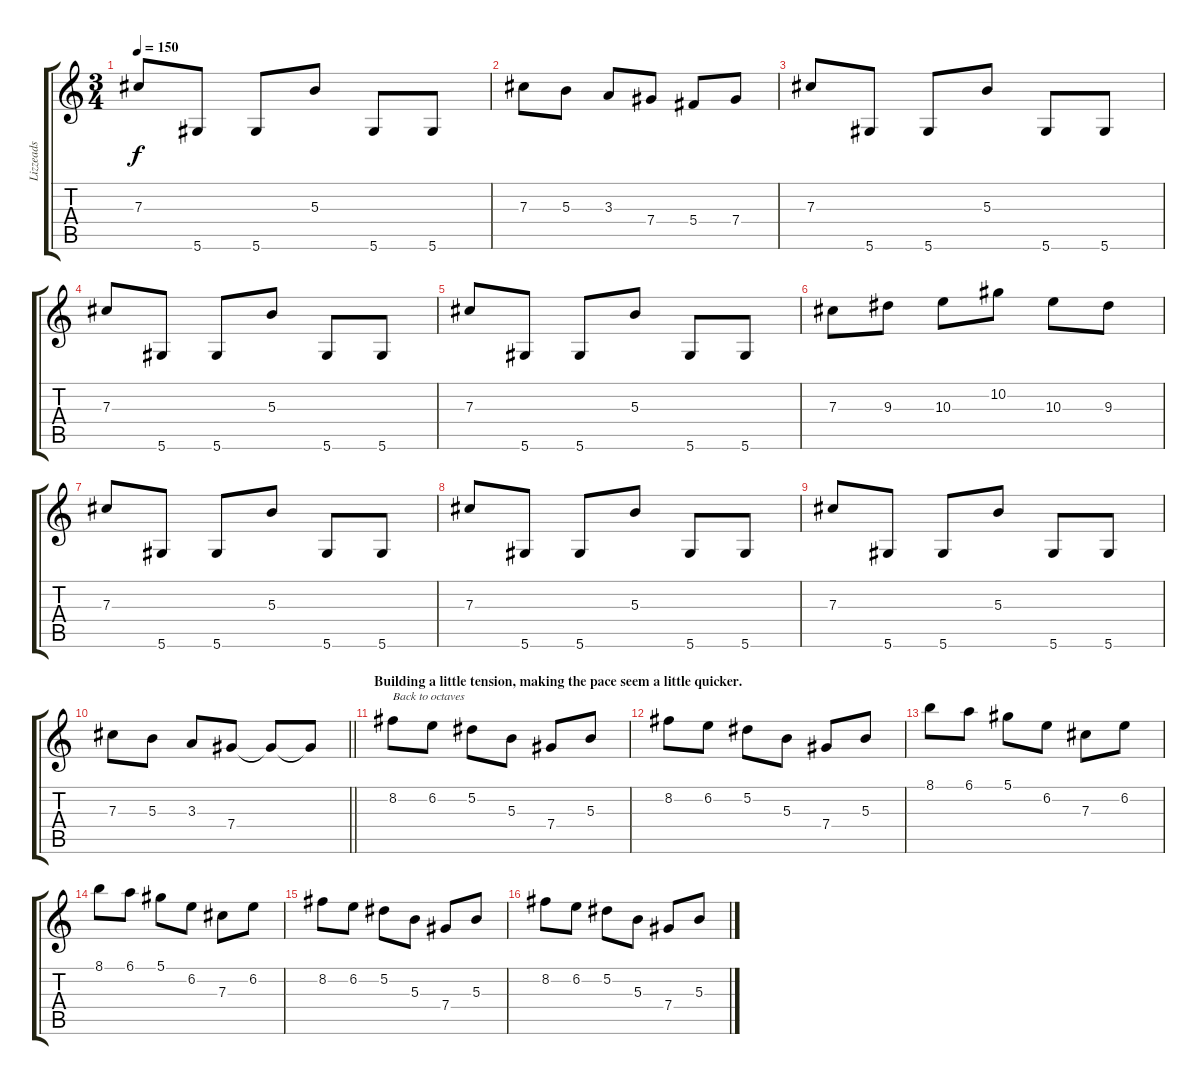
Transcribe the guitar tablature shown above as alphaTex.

\track ("Lizzeads" "Lizzeads") {instrument overdrivenguitar}
\staff {score tabs}
\tuning (Eb4 Bb3 Gb3 Db3 Ab2 Eb2) {hide}
\ts (3 4)
\tempo 150
\clef g2
\ks c
7.3.8{dy f} 5.6.8 5.6.8 5.3.8 5.6.8 5.6.8 |
7.3.8 5.3.8 3.3.8 7.4.8 5.4.8 7.4.8 |
7.3.8 5.6.8 5.6.8 5.3.8 5.6.8 5.6.8 |
7.3.8 5.6.8 5.6.8 5.3.8 5.6.8 5.6.8 |
7.3.8 5.6.8 5.6.8 5.3.8 5.6.8 5.6.8 |
7.3.8 9.3.8 10.3.8 10.2.8 10.3.8 9.3.8 |
7.3.8 5.6.8 5.6.8 5.3.8 5.6.8 5.6.8 |
7.3.8 5.6.8 5.6.8 5.3.8 5.6.8 5.6.8 |
7.3.8 5.6.8 5.6.8 5.3.8 5.6.8 5.6.8 |
\barLineRight lightlight
7.3.8 5.3.8 3.3.8 7.4.8 7.4{t}.8 7.4{t}.8 |
\section ("" "Building a little tension, making the pace seem a little quicker.")
8.2.8{txt "Back to octaves"} 6.2.8 5.2.8 5.3.8 7.4.8 5.3.8 |
8.2.8 6.2.8 5.2.8 5.3.8 7.4.8 5.3.8 |
8.1.8 6.1.8 5.1.8 6.2.8 7.3.8 6.2.8 |
8.1.8 6.1.8 5.1.8 6.2.8 7.3.8 6.2.8 |
8.2.8 6.2.8 5.2.8 5.3.8 7.4.8 5.3.8 |
8.2.8 6.2.8 5.2.8 5.3.8 7.4.8 5.3.8
